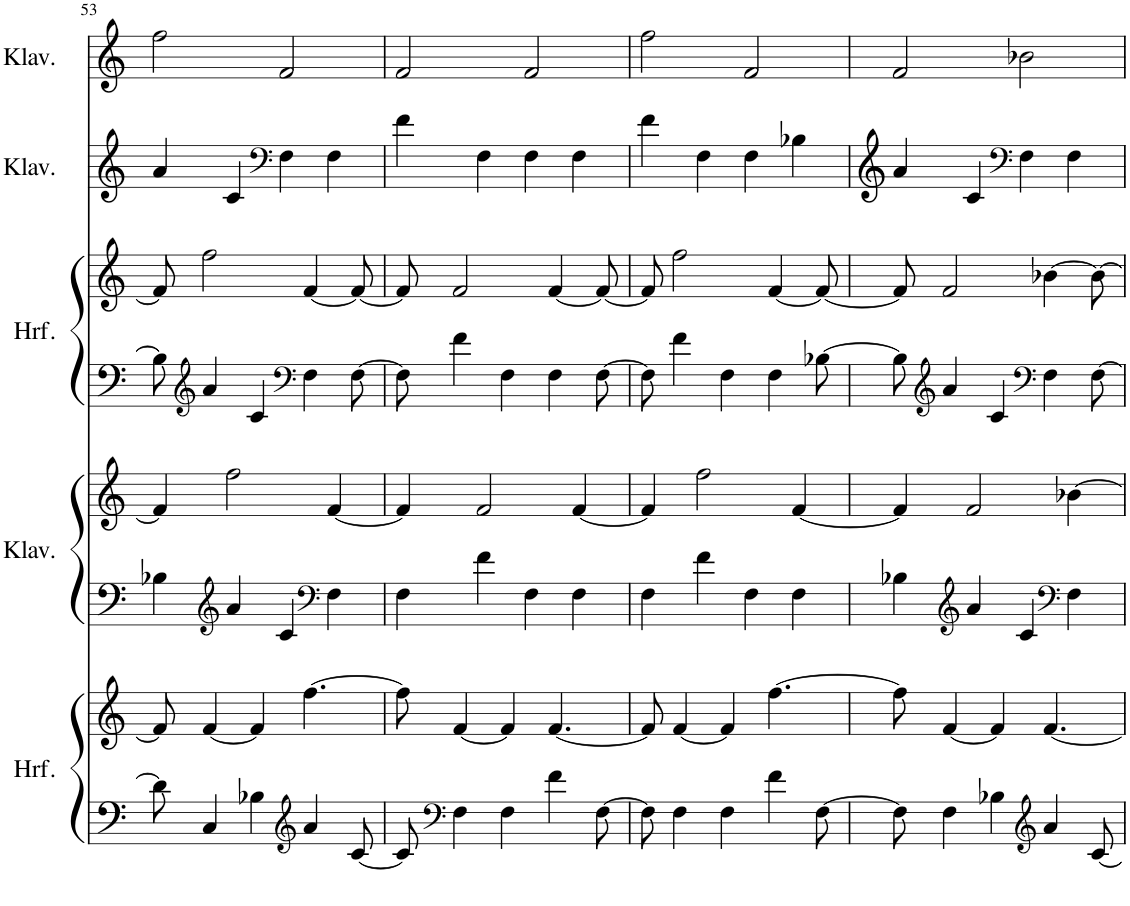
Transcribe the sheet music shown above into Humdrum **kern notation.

**kern	**kern	**kern	**kern	**kern	**kern	**kern	**kern
*part5	*part5	*part4	*part4	*part3	*part3	*part2	*part1
*staff8	*staff7	*staff6	*staff5	*staff4	*staff3	*staff2	*staff1
*I"Harfe	*	*I"Klavier	*	*I"Harfe	*	*I"Klavier	*I"Klavier
*I'Hrf.	*	*I'Klav.	*	*I'Hrf.	*	*I'Klav.	*I'Klav.
!!LO:PB:g=z
*clefF4	*clefG2	*clefF4	*clefG2	*clefF4	*clefG2	*clefF4	*clefG2
*k[]	*k[]	*k[]	*k[]	*k[]	*k[]	*k[]	*k[]
*M4/4	*M4/4	*M4/4	*M4/4	*M4/4	*M4/4	*M4/4	*M4/4
=53	=53	=53	=53	=53	=53	=53	=53
8d\]	8f/]	4B-X\	4f/]	8B-\]	8f/]	4a/	2ff\
*	*	*	*	*clefG2	*	*	*
4C/	[4f/	.	.	4a/	2ff\	.	.
*	*	*clefG2	*	*	*	*	*
.	.	4a/	2ff\	.	.	4c/	.
4B-X\	4f/]	.	.	4c/	.	.	.
*	*	*	*	*	*	*clefF4	*
.	.	4c/	.	.	.	4F\	2f/
*clefG2	*	*	*	*clefF4	*	*	*
4a/	[4.ff\	.	.	4F\	[4f/	.	.
*	*	*clefF4	*	*	*	*	*
.	.	4F\	[4f/	.	.	4F\	.
[8c/	.	.	.	[8F\	8f/_	.	.
=54	=54	=54	=54	=54	=54	=54	=54
8c/]	8ff\]	4F\	4f/]	8F\]	8f/]	4f\	2f/
*clefF4	*	*	*	*	*	*	*
4F\	[4f/	.	.	4f\	2f/	.	.
.	.	4f\	2f/	.	.	4F\	.
4F\	4f/]	.	.	4F\	.	.	.
.	.	4F\	.	.	.	4F\	2f/
4f\	[4.f/	.	.	4F\	[4f/	.	.
.	.	4F\	[4f/	.	.	4F\	.
[8F\	.	.	.	[8F\	8f/_	.	.
=55	=55	=55	=55	=55	=55	=55	=55
8F\]	8f/]	4F\	4f/]	8F\]	8f/]	4f\	2ff\
4F\	[4f/	.	.	4f\	2ff\	.	.
.	.	4f\	2ff\	.	.	4F\	.
4F\	4f/]	.	.	4F\	.	.	.
.	.	4F\	.	.	.	4F\	2f/
4f\	[4.ff\	.	.	4F\	[4f/	.	.
.	.	4F\	[4f/	.	.	4B-X\	.
[8F\	.	.	.	[8B-X\	8f/_	.	.
=56	=56	=56	=56	=56	=56	=56	=56
8F\]	8ff\]	4B-X\	4f/]	8B-\]	8f/]	4a/	2f/
*	*	*	*	*clefG2	*	*	*
4F\	[4f/	.	.	4a/	2f/	.	.
*	*	*clefG2	*	*	*	*	*
.	.	4a/	2f/	.	.	4c/	.
4B-X\	4f/]	.	.	4c/	.	.	.
*	*	*	*	*	*	*clefF4	*
.	.	4c/	.	.	.	4F\	2b-X\
*clefG2	*	*	*	*clefF4	*	*	*
4a/	[4.f/	.	.	4F\	[4b-X\	.	.
*	*	*clefF4	*	*	*	*	*
.	.	4F\	[4b-X\	.	.	4F\	.
[8c/	.	.	.	[8F\	8b-\_	.	.
=	=	=	=	=	=	=	=
*-	*-	*-	*-	*-	*-	*-	*-
